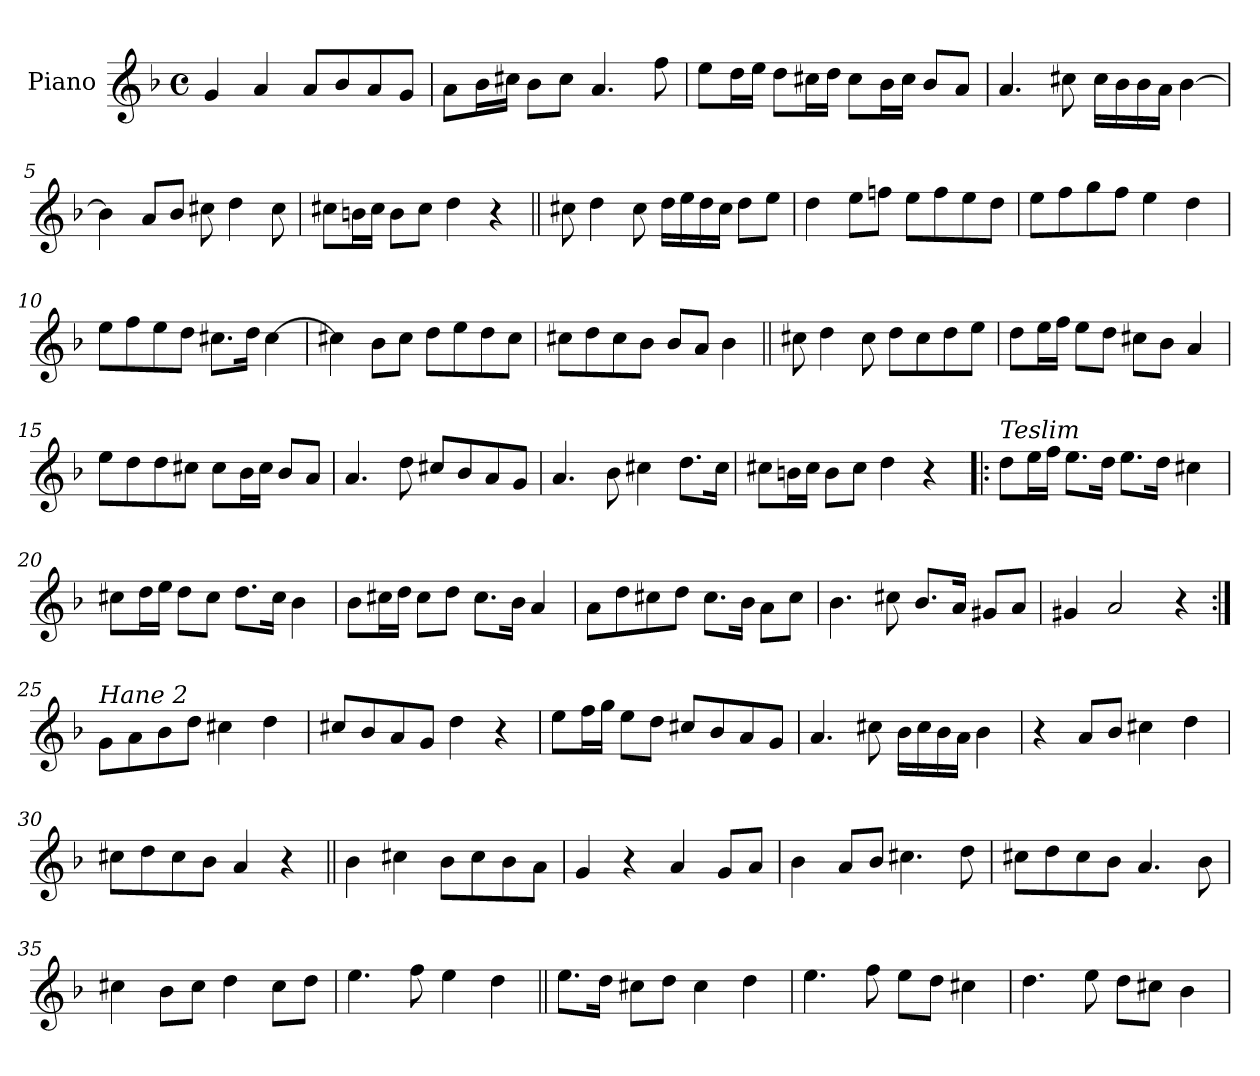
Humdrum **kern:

**kern
*part1
*staff1
*I"Piano
*I'Pno
*clefG2
*k[b-]
*F:
*M4/4
*met(c)
=1
4g/
4a/
8a/L
8b-/
8a/
8g/J
=2
8a\L
16b-\L
16cc#X\JJ
8b-\L
8cc#\J
4.a/
8ff\
=3
8ee\L
16dd\L
16ee\JJ
8dd\L
16cc#X\L
16dd\JJ
8cc#\L
16b-\L
16cc#\JJ
8b-/L
8a/J
!!LO:LB:g=z
=4
4.a/
8cc#X\
16cc#\LL
16b-\
16b-\
16a\JJ
[4b-\
=5
4b-\]
8a/L
8b-/J
8cc#X\
4dd\
8cc#\
=6
8cc#X\L
16bn\L
16cc#\JJ
8b\L
8cc#\J
4dd\
4r
=7||
8cc#X\
4dd\
8cc#\
16dd\LL
16ee\
16dd\
16cc#\JJ
8dd\L
8ee\J
!!LO:LB:g=z
=8
4dd\
8ee\L
8ffn\J
8ee\L
8ff\
8ee\
8dd\J
=9
8ee\L
8ff\
8gg\
8ff\J
4ee\
4dd\
=10
8ee\L
8ff\
8ee\
8dd\J
8.cc#X\L
16dd\Jk
[4cc#\
=11
4cc#X\]
8b-\L
8cc#\J
8dd\L
8ee\
8dd\
8cc#\J
!!LO:LB:g=z
=12
8cc#X\L
8dd\
8cc#\
8b-\J
8b-/L
8a/J
4b-\
=13||
8cc#X\
4dd\
8cc#\
8dd\L
8cc#\
8dd\
8ee\J
=14
8dd\L
16ee\L
16ff\JJ
8ee\L
8dd\J
8cc#X\L
8b-\J
4a/
=15
8ee\L
8dd\
8dd\
8cc#X\J
8cc#\L
16b-\L
16cc#\JJ
8b-/L
8a/J
!!LO:LB:g=z
=16
4.a/
8dd\
8cc#X/L
8b-/
8a/
8g/J
=17
4.a/
8b-\
4cc#X\
8.dd\L
16cc#\Jk
=18
8cc#X\L
16bn\L
16cc#\JJ
8b\L
8cc#\J
4dd\
4r
=19!|:
!LO:TX:a:i:t=Teslim
8dd\L
16ee\L
16ff\JJ
8.ee\L
16dd\Jk
8.ee\L
16dd\Jk
4cc#X\
!!LO:LB:g=z
=20
8cc#X\L
16dd\L
16ee\JJ
8dd\L
8cc#\J
8.dd\L
16cc#\Jk
4b-\
=21
8b-\L
16cc#X\L
16dd\JJ
8cc#\L
8dd\J
8.cc#\L
16b-\Jk
4a/
=22
8a\L
8dd\
8cc#X\
8dd\J
8.cc#\L
16b-\Jk
8a\L
8cc#\J
=23
4.b-\
8cc#X\
8.b-/L
16a/Jk
8g#X/L
8a/J
!!LO:LB:g=z
=24
4g#X/
2a/
4r
=25:|!
!LO:TX:a:i:t=Hane 2
8g\L
8a\
8b-\
8dd\J
4cc#X\
4dd\
=26
8cc#X/L
8b-/
8a/
8g/J
4dd\
4r
=27
8ee\L
16ff\L
16gg\JJ
8ee\L
8dd\J
8cc#X/L
8b-/
8a/
8g/J
=28
4.a/
8cc#X\
16b-\LL
16cc#\
16b-\
16a\JJ
4b-\
!!LO:LB:g=z
=29
4r
8a/L
8b-/J
4cc#X\
4dd\
=30
8cc#X\L
8dd\
8cc#\
8b-\J
4a/
4r
=31||
4b-\
4cc#X\
8b-\L
8cc#\
8b-\
8a\J
=32
4g/
4r
4a/
8g/L
8a/J
=33
4b-\
8a/L
8b-/J
4.cc#X\
8dd\
!!LO:LB:g=z
=34
8cc#X\L
8dd\
8cc#\
8b-\J
4.a/
8b-\
=35
4cc#X\
8b-\L
8cc#\J
4dd\
8cc#\L
8dd\J
=36
4.ee\
8ff\
4ee\
4dd\
=37||
8.ee\L
16dd\Jk
8cc#X\L
8dd\J
4cc#\
4dd\
=38
4.ee\
8ff\
8ee\L
8dd\J
4cc#X\
!!LO:PB:g=z
=39
4.dd\
8ee\
8dd\L
8cc#X\J
4b-\
=
*-
